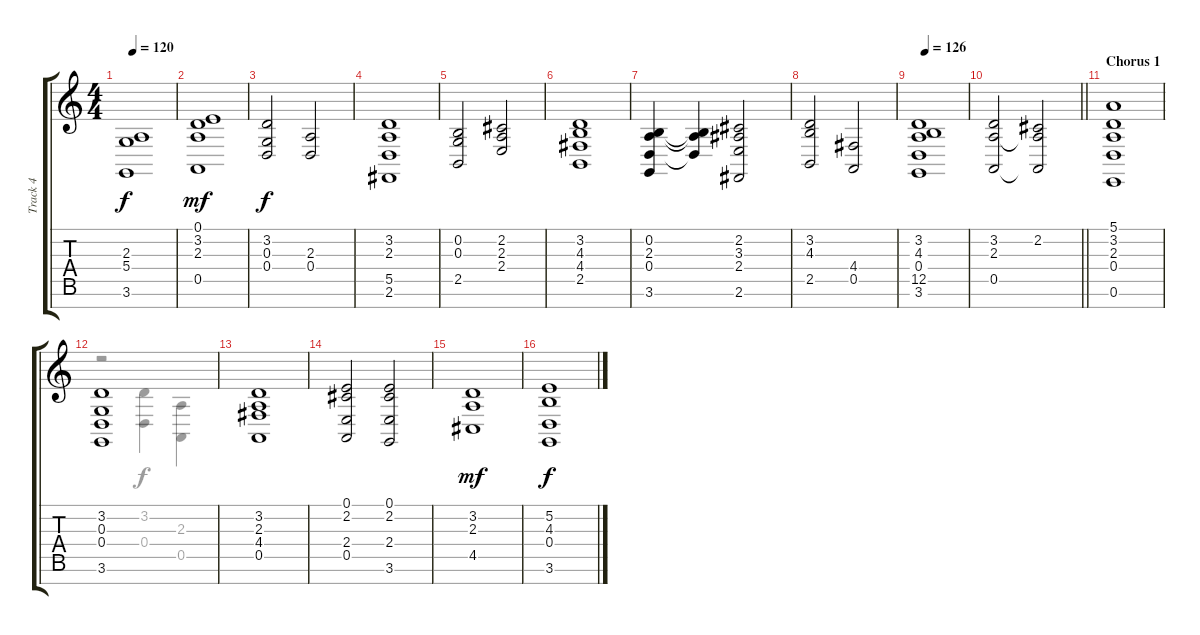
\track ("Track 4" "Track 4") {instrument frenchhorn}
\staff {score tabs}
\tuning (E4 B3 G3 D3 A2 E2 B1) {hide}
\voice
\ts (4 4)
\tempo 120
\clef g2
\ks c
(2.3 5.4 3.6).1{dy f} |
(0.1 3.2 2.3 0.5).1{dy mf} |
(3.2 0.3 0.4).2{dy f} (2.3 0.4).2 |
(3.2 2.3 5.5 2.6).1 |
(0.2 0.3 2.5).2 (2.2 2.3 2.4).2 |
(3.2 4.3 4.4 2.5).1 |
(0.2 2.3 0.4 3.6).4 (0.2{t} 2.3{t} 0.4{t}).4 (2.2 3.3 2.4 2.6).2 |
(3.2 4.3 2.5).2 (4.4 0.5).2 |
\tempo 126
(3.2 4.3 0.4 12.5 3.6).1 |
\barLineRight lightlight
(3.2 2.3 0.5).2 (2.2 2.3{t} 0.5{t}).2 |
\section ("" "Chorus 1")
(5.1 3.2 2.3 0.4 0.6).1 |
(3.2 0.3 0.4 3.6).1 |
(3.2 2.3 4.4 0.5).1 |
(0.1 2.2 2.4 0.5).2 (0.1 2.2 2.4 3.6).2 |
(3.2 2.3 4.5).1{dy mf} |
(5.2 4.3 0.4 3.6).1{dy f}
\voice
\clef g2
\ottava regular
\simile none
\ks c
|
|
|
|
|
|
|
|
|
\barLineRight lightlight
|
|
r.2 (3.2 0.4).4 (2.3 0.5).4 |
|
|
|
